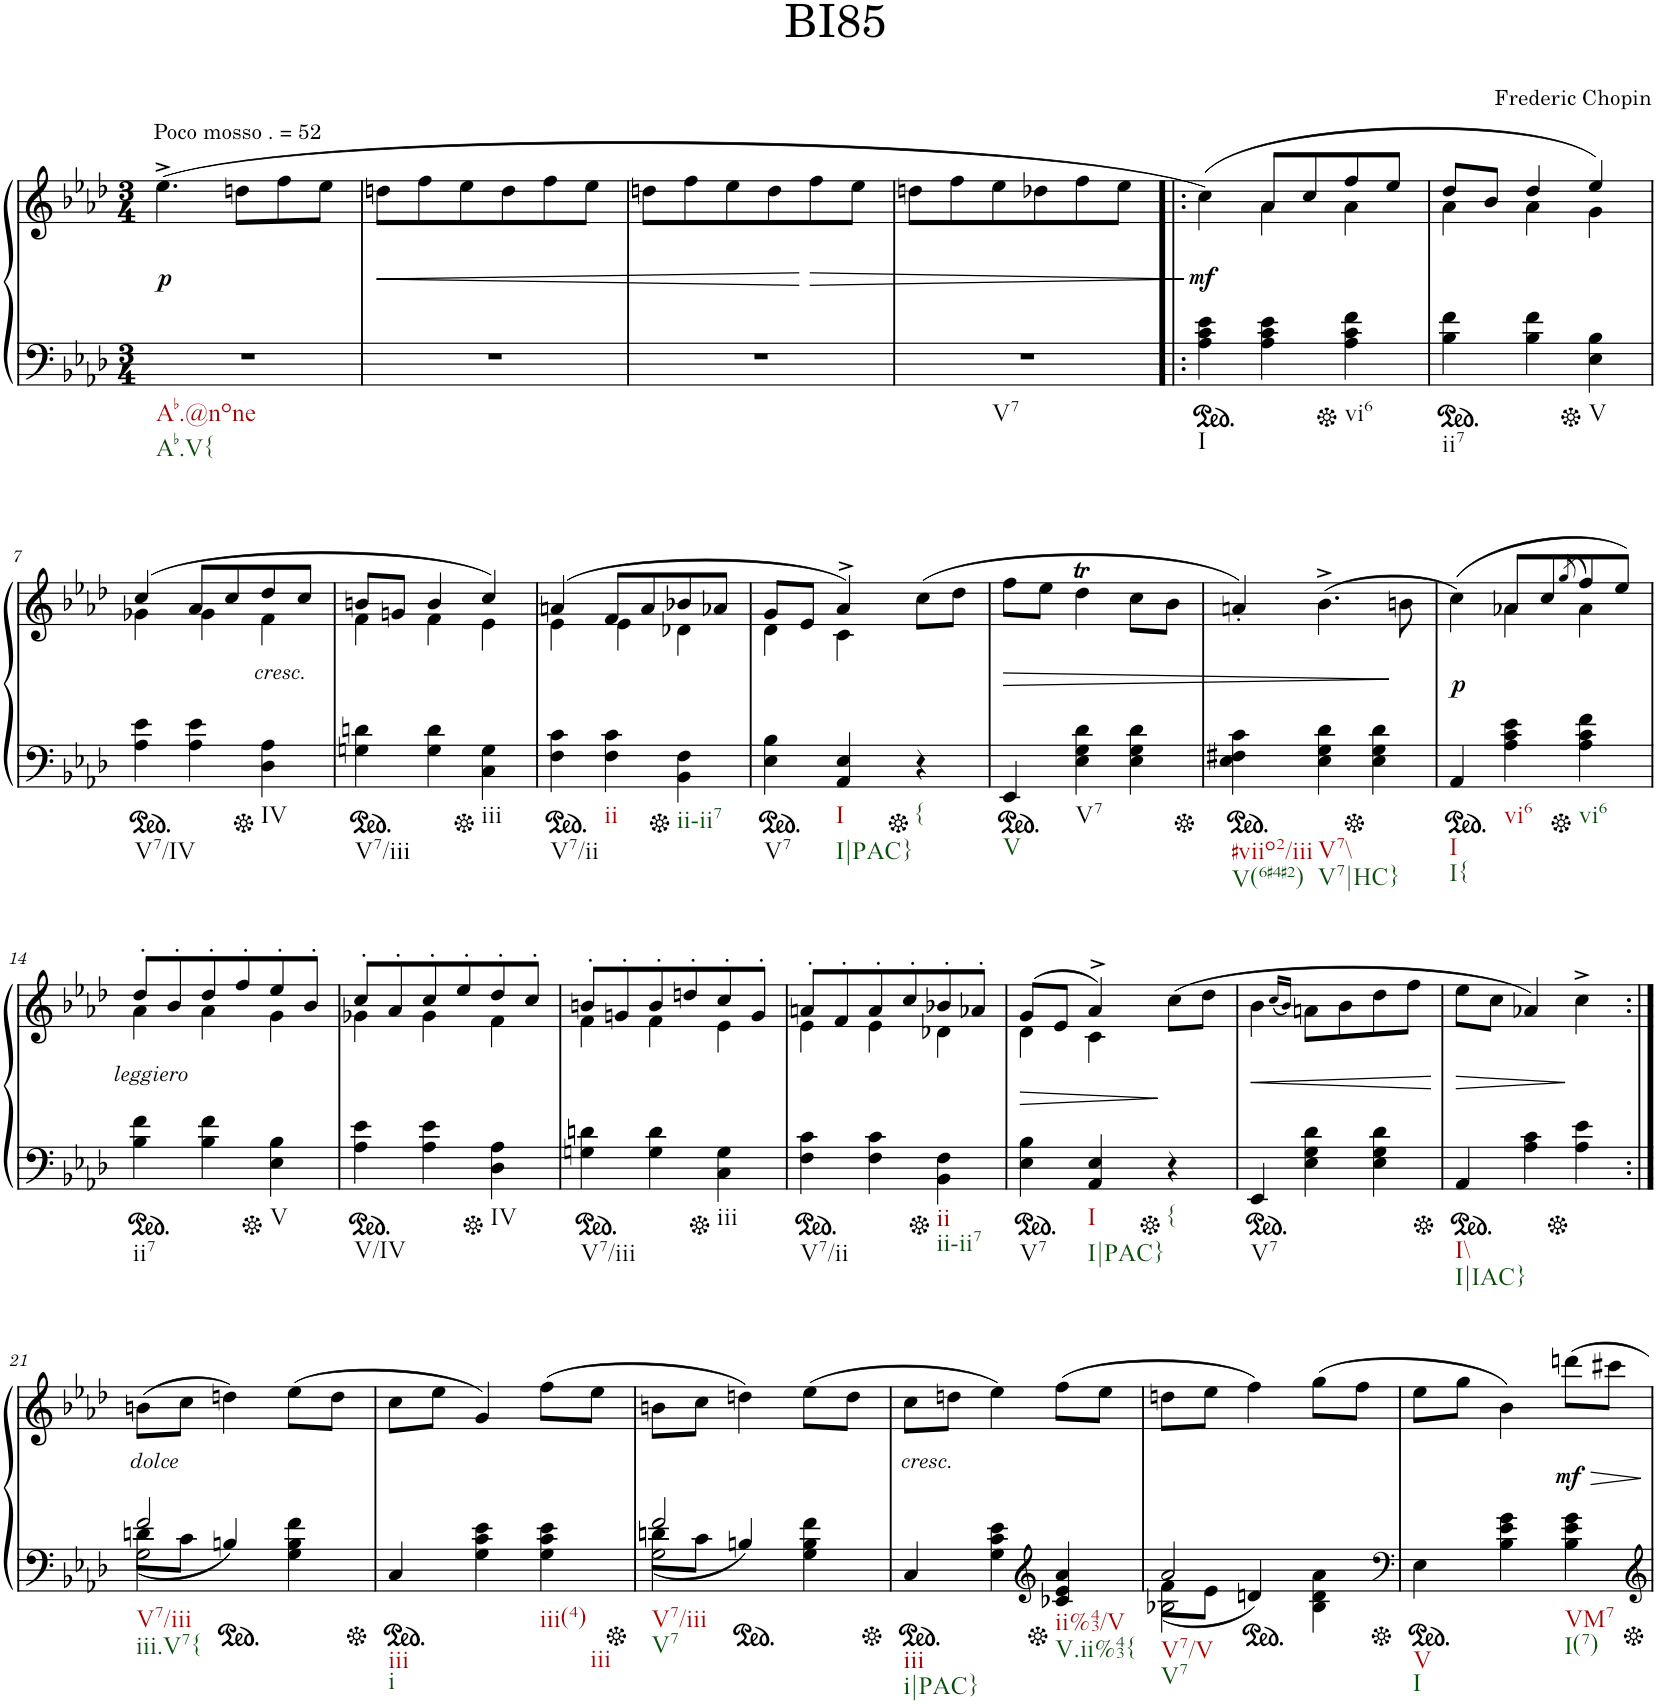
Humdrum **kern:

**kern	**kern	**dynam
*part1	*part1	*part1
*staff2	*staff1	*staff1/2
*I"Piano	*	*
*I'Pno.	*	*
*clefF4	*clefG2	*
*k[b-e-a-d-]	*k[b-e-a-d-]	*
*M3/4	*M3/4	*
=1	=1	=1
!	!LO:TX:a:t=Poco mosso . = 52	!
!LO:TX:b:t=Ab.@none	!	!
!LO:TX:b:t=Ab.V{	!	!
!	!	!LO:DY:b
2.r	(4.ee-^\	p
.	8ddn\L	.
.	8ff\	.
.	8ee-\J	.
=2	=2	=2
!	!	!LO:HP:b
2.r	8ddn\L	<
.	8ff\	.
.	8ee-\	.
.	8dd\	.
.	8ff\	.
.	8ee-\J	.
=3	=3	=3
2.r	8ddn\L	.
.	8ff\	.
.	8ee-\	.
.	8dd\	.
!	!	!LO:HP:n=1:b
.	8ff\	[ >
.	8ee-\J	.
=4	=4	=4
!LO:TX:b:t=V7	!	!
2.r	8ddn\L	.
.	8ff\	.
.	8ee-\	.
.	8dd-X\	.
.	8ff\	.
.	8ee-\J	.
.	.	]
=5!|:	=5!|:	=5!|:
*	*^	*
!LO:TX:b:t=I	!	!	!
!	!	!	!LO:DY:b
4A-\ 4c\ 4e-\	(4cc\)	4ryy	mf
4A-\ 4c\ 4e-\	8a-/L	4a-\	.
.	8cc/	.	.
!LO:TX:b:t=vi6	!	!	!
4A-\ 4c\ 4f\	8ff/	4a-\	.
.	8ee-/J	.	.
=6	=6	=6	=6
!LO:TX:b:t=ii7	!	!	!
4B-\ 4f\	8dd-/L	4a-\	.
.	8b-/J	.	.
4B-\ 4f\	4dd-/	4a-\	.
!LO:TX:b:t=V	!	!	!
4E-\ 4B-\	4ee-/)	4g\	.
!!LO:LB:g=z	!!
=7	=7	=7	=7
!LO:TX:b:t=V7/IV	!	!	!
4A-\ 4e-\	(4cc/	4g-X\	.
4A-\ 4e-\	8a-/L	4g-\	.
.	8cc/	.	.
!	!LO:TX:b:i:t=cresc.	!	!
!LO:TX:b:t=IV	!	!	!
4D-\ 4A-\	8dd-/	4f\	.
.	8cc/J	.	.
=8	=8	=8	=8
!LO:TX:b:t=V7/iii	!	!	!
4Gn\ 4dn\	8bn/L	4f\	.
.	8gn/J	.	.
4G\ 4d\	4b/	4f\	.
!LO:TX:b:t=iii	!	!	!
4C\ 4G\	4cc/)	4e-\	.
=9	=9	=9	=9
!LO:TX:b:t=V7/ii	!	!	!
4F\ 4c\	(4an/	4e-\	.
!LO:TX:b:t=ii	!	!	!
4F\ 4c\	8f/L	4e-\	.
.	8a/	.	.
!LO:TX:b:t=ii-ii7	!	!	!
4BB-\ 4F\	8b-X/	4d-X\	.
.	8a-X/J	.	.
=10	=10	=10	=10
!LO:TX:b:t=V7	!	!	!
4E-\ 4B-\	8g/L	4d-\	.
.	8e-/J	.	.
!LO:TX:b:t=I	!	!	!
!LO:TX:b:t=I|PAC}	!	!	!
4AA-/ 4E-/	4a-^/)	4c\	.
!LO:TX:b:t={	!	!	!
4r	(>8cc\L	4ryy	.
.	8dd-\J	.	.
*	*v	*v	*
=11	=11	=11
!LO:TX:b:t=V	!	!
!	!	!LO:HP:b
4EE-/	8ff\L	>
.	8ee-\J	.
!LO:TX:b:t=V7	!	!
4E-\ 4G\ 4d-\	4dd-T\	.
4E-\ 4G\ 4d-\	8cc\L	.
.	8b-\J	.
=12	=12	=12
!LO:TX:b:t=#viio2/iii	!	!
!LO:TX:b:t=V(6#4#2)	!	!
4E-\ 4F#X\ 4c\	4an'/)	.
!LO:TX:b:t=V7\\	!	!
!LO:TX:b:t=V7|HC}	!	!
4E-\ 4G\ 4d-\	(4.b-^\	.
4E-\ 4G\ 4d-\	.	.
.	8bn\	]
=13	=13	=13
*	*^	*
!LO:TX:b:t=I	!	!	!
!LO:TX:b:t=I{	!	!	!
!	!	!	!LO:DY:b
4AA-/	(4cc\)	4ryy	p
!LO:TX:b:t=vi6	!	!	!
4A-\ 4c\ 4e-\	8a-X/L	4a-X\	.
.	8cc/	.	.
.	(8qgg/	.	.
!LO:TX:b:t=vi6	!	!	!
4A-\ 4c\ 4f\	8ff/)	4a-\	.
.	8ee-/J)	.	.
!!LO:LB:g=z	!!
=14	=14	=14	=14
!	!LO:TX:b:i:t=leggiero	!	!
!LO:TX:b:t=ii7	!	!	!
4B-\ 4f\	8dd-'/L	4a-\	.
.	8b-'/	.	.
4B-\ 4f\	8dd-'/	4a-\	.
.	8ff'/	.	.
!LO:TX:b:t=V	!	!	!
4E-\ 4B-\	8ee-'/	4g\	.
.	8b-'/J	.	.
=15	=15	=15	=15
!LO:TX:b:t=V/IV	!	!	!
4A-\ 4e-\	8cc'/L	4g-X\	.
.	8a-'/	.	.
4A-\ 4e-\	8cc'/	4g-\	.
.	8ee-'/	.	.
!LO:TX:b:t=IV	!	!	!
4D-\ 4A-\	8dd-'/	4f\	.
.	8cc'/J	.	.
=16	=16	=16	=16
!LO:TX:b:t=V7/iii	!	!	!
4Gn\ 4dn\	8bn'/L	4f\	.
.	8gn'/	.	.
4G\ 4d\	8b'/	4f\	.
.	8ddn'/	.	.
!LO:TX:b:t=iii	!	!	!
4C\ 4G\	8cc'/	4e-\	.
.	8g'/J	.	.
=17	=17	=17	=17
!LO:TX:b:t=V7/ii	!	!	!
4F\ 4c\	8an'/L	4e-\	.
.	8f'/	.	.
4F\ 4c\	8a'/	4e-\	.
.	8cc'/	.	.
!LO:TX:b:t=ii	!	!	!
!LO:TX:b:t=ii-ii7	!	!	!
4BB-\ 4F\	8b-X'/	4d-X\	.
.	8a-X'/J	.	.
=18	=18	=18	=18
!LO:TX:b:t=V7	!	!	!
!	!	!	!LO:HP:b
4E-\ 4B-\	(8g/L	4d-\	>
.	8e-/J	.	.
!LO:TX:b:t=I	!	!	!
!LO:TX:b:t=I|PAC}	!	!	!
4AA-/ 4E-/	4a-^/)	4c\	.
!LO:TX:b:t={	!	!	!
4r	(>8cc\L	4ryy	]
.	8dd-\J	.	.
*	*v	*v	*
=19	=19	=19
!LO:TX:b:t=V7	!	!
!	!	!LO:HP:b
4EE-/	4b-\	<
.	(16qcc/LL	.
.	16qb-/JJ)	.
4E-\ 4G\ 4d-\	8an\L	.
.	8b-\	.
4E-\ 4G\ 4d-\	8dd-\	.
.	8ff\J	.
.	.	[
=20	=20	=20
!LO:TX:b:t=I\\	!	!
!LO:TX:b:t=I|IAC}	!	!
!	!	!LO:HP:b
4AA-/	8ee-\L	>
.	8cc\J	.
4A-\ 4c\	4a-X/)	.
4A-\ 4e-\	4cc^\	]
!!LO:LB:g=z
=21:|!	=21:|!	=21:|!
*^	*	*
*	*^	*	*
!	!	!	!LO:TX:b:i:t=dolce	!
!LO:TX:b:t=V7/iii	!	!	!	!
!LO:TX:b:t=iii.V7{	!	!	!	!
2f/	8dn\L	2G\	(8bn\L	.
.	8c\J	.	8cc\J	.
.	4Bn/	.	4ddn\)	.
4G\ 4B\ 4f\	4ryy	4ryy	(8ee-\L	.
.	.	.	8dd\J	.
*v	*v	*v	*	*
=22	=22	=22
!LO:TX:b:t=iii	!	!
!LO:TX:b:t=i	!	!
4C/	8cc\L	.
.	8ee-\J	.
4G\ 4c\ 4e-\	4g/)	.
!LO:TX:b:t=iii(4)	!	!
!LO:TX:b:t=iii	!	!
4G\ 4c\ 4e-\	(8ff\L	.
.	8ee-\J	.
=23	=23	=23
*^	*	*
*	*^	*	*
!LO:TX:b:t=V7/iii	!	!	!	!
!LO:TX:b:t=V7	!	!	!	!
2f/	8dn\L	2G\	8bn\L	.
.	8c\J	.	8cc\J	.
.	4Bn/	.	4ddn\)	.
4G\ 4B\ 4f\	4ryy	4ryy	(8ee-\L	.
.	.	.	8dd\J	.
*v	*v	*v	*	*
=24	=24	=24
!	!LO:TX:b:i:t=cresc.	!
!LO:TX:b:t=iii	!	!
!LO:TX:b:t=i|PAC}	!	!
4C/	8cc\L	.
.	8ddn\J	.
4G\ 4c\ 4e-\	4ee-\)	.
*clefG2	*	*
!LO:TX:b:t=ii%43/V	!	!
!LO:TX:b:t=V.ii%43{	!	!
4c-X/ 4e-/ 4a-/	(8ff\L	.
.	8ee-\J	.
=25	=25	=25
*^	*	*
*	*^	*	*
!LO:TX:b:t=V7/V	!	!	!	!
!LO:TX:b:t=V7	!	!	!	!
2a-/	8f\L	2B-X\	8ddn\L	.
.	8e-\J	.	8ee-\J	.
.	4dn/	.	4ff\)	.
4B-\ 4d\ 4a-\	4ryy	4ryy	(8gg\L	.
.	.	.	8ff\J	.
*v	*v	*v	*	*
=26	=26	=26
*clefF4	*	*
!LO:TX:b:t=V	!	!
!LO:TX:b:t=I	!	!
4E-\	8ee-\L	.
.	8gg\J	.
4B-\ 4e-\ 4g\	4b-\)	.
!LO:TX:b:t=VM7	!	!
!LO:TX:b:t=I(7)	!	!
!	!	!LO:HP:b
!	!	!LO:DY:n=1:b
4B-\ 4e-\ 4g\	8dddn\L	> mf
.	8ccc#X\J	.
.	.	]
=	=	=
*-	*-	*-
